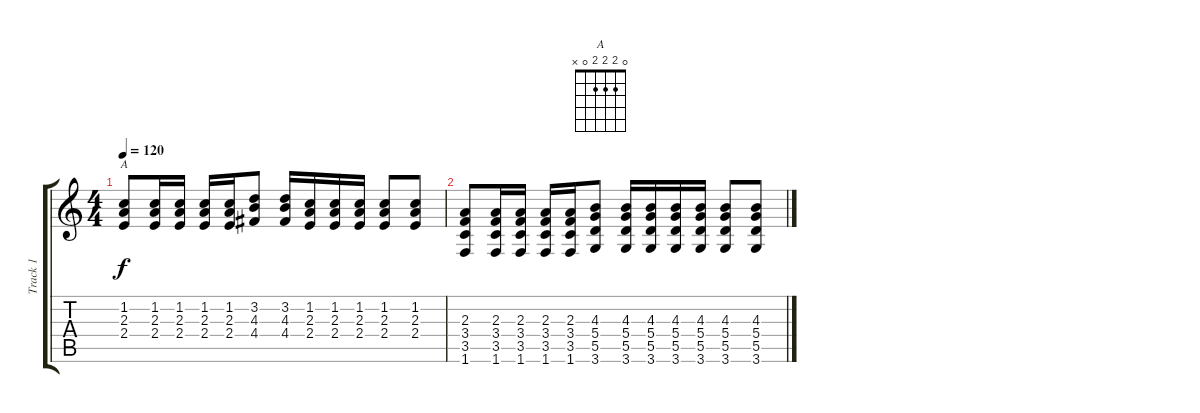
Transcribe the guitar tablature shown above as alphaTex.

\track ("Track 1" "Track 1") {instrument distortionguitar}
\staff {score tabs}
\tuning (E4 B3 G3 D3 A2 E2) {hide}
\chord ("A" 0 2 2 2 0 x)
\ts (4 4)
\tempo 120
\clef g2
\ks c
(1.2 2.3 2.4).8{ch "A" dy f} (1.2 2.3 2.4).16 (1.2 2.3 2.4).16 (1.2 2.3 2.4).16 (1.2 2.3 2.4).16 (3.2 4.3 4.4).8 (3.2 4.3 4.4).16 (1.2 2.3 2.4).16 (1.2 2.3 2.4).16 (1.2 2.3 2.4).16 (1.2 2.3 2.4).8 (1.2 2.3 2.4).8 |
(2.3 3.4 3.5 1.6).8 (2.3 3.4 3.5 1.6).16 (2.3 3.4 3.5 1.6).16 (2.3 3.4 3.5 1.6).16 (2.3 3.4 3.5 1.6).16 (4.3 5.4 5.5 3.6).8 (4.3 5.4 5.5 3.6).16 (4.3 5.4 5.5 3.6).16 (4.3 5.4 5.5 3.6).16 (4.3 5.4 5.5 3.6).16 (4.3 5.4 5.5 3.6).8 (4.3 5.4 5.5 3.6).8
